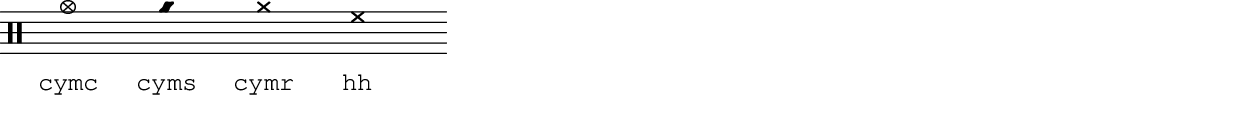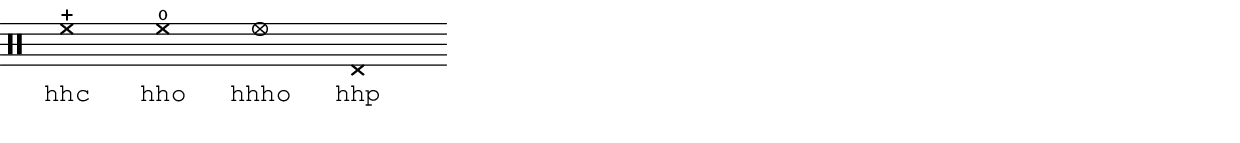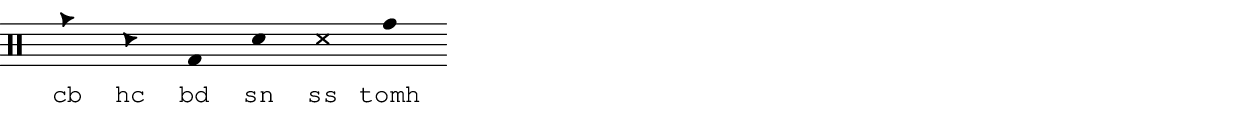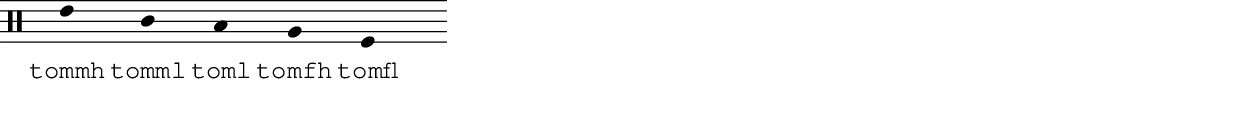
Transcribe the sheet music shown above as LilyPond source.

%% Generated by lilypond-book
%% Options: [exampleindent=10.16\mm,indent=0\mm,line-width=10.0\cm,paper-height=845.047\pt,paper-width=597.508\pt,papersize='(cons (* 597.508 pt) (* 845.047 pt)),quote]
\include "lilypond-book-preamble.ly"


% ****************************************************************
% Start cut-&-pastable-section
% ****************************************************************

#(ly:set-option 'eps-box-padding 3.000000)



\paper {
  #(set-paper-size '(cons (* 597.508 pt) (* 845.047 pt)))
  indent = 0\mm
  line-width = 10.0\cm
  % offset the left padding, also add 1mm as lilypond creates cropped
  % images with a little space on the right
  line-width = #(- line-width (* mm  3.000000) (* mm 1))
  line-width = 10.0\cm - 2.0 * 10.16\mm
  % offset the left padding, also add 1mm as lilypond creates cropped
  % images with a little space on the right
  line-width = #(- line-width (* mm  3.000000) (* mm 1))
}

\layout {
  
}




% ****************************************************************
% ly snippet:
% ****************************************************************
\sourcefileline 231
nam = \lyricmode {
  cymc cyms cymr hh hhc hho hhho hhp
  cb hc bd sn ss tomh tommh tomml toml tomfh tomfl }
mus = \drummode {
  cymc cyms cymr hh hhc hho hhho hhp \break
  cb hc bd sn ss tomh tommh tomml toml tomfh tomfl s16 }
\score {
  << \new DrumStaff \with {
       \remove Bar_engraver
       \remove Time_signature_engraver
       \hide Stem
       \override Stem.Y-extent = ##f
     } \mus
     \new Lyrics \nam
  >>
  \layout {
    \context {
      \Score
      \override LyricText.font-family = #'typewriter
      \override BarNumber.transparent =##T
    }
  }
}


% ****************************************************************
% end ly snippet
% ****************************************************************
